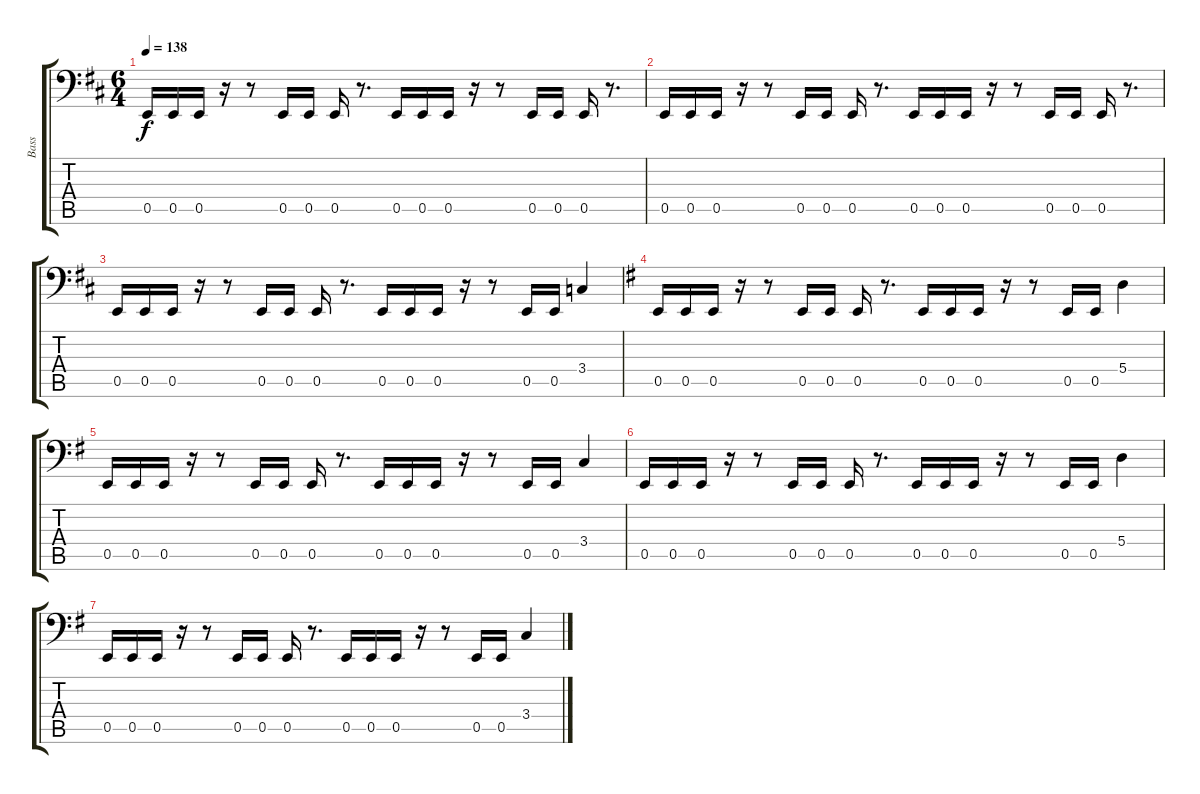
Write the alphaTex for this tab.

\track ("Bass" "Bass") {instrument electricbassfinger}
\staff {score tabs}
\tuning (B2 G2 D2 A1 E1 B0) {hide}
\ts (6 4)
\tempo 138
\clef f4
\ks d
0.5.16{dy f} 0.5.16 0.5.16 r.16 r.8 0.5.16 0.5.16 0.5.16 r.8{d} 0.5.16 0.5.16 0.5.16 r.16 r.8 0.5.16 0.5.16 0.5.16 r.8{d} |
0.5.16 0.5.16 0.5.16 r.16 r.8 0.5.16 0.5.16 0.5.16 r.8{d} 0.5.16 0.5.16 0.5.16 r.16 r.8 0.5.16 0.5.16 0.5.16 r.8{d} |
0.5.16 0.5.16 0.5.16 r.16 r.8 0.5.16 0.5.16 0.5.16 r.8{d} 0.5.16 0.5.16 0.5.16 r.16 r.8 0.5.16 0.5.16 3.4.4 |
\ks g
0.5.16 0.5.16 0.5.16 r.16 r.8 0.5.16 0.5.16 0.5.16 r.8{d} 0.5.16 0.5.16 0.5.16 r.16 r.8 0.5.16 0.5.16 5.4.4 |
0.5.16 0.5.16 0.5.16 r.16 r.8 0.5.16 0.5.16 0.5.16 r.8{d} 0.5.16 0.5.16 0.5.16 r.16 r.8 0.5.16 0.5.16 3.4.4 |
0.5.16 0.5.16 0.5.16 r.16 r.8 0.5.16 0.5.16 0.5.16 r.8{d} 0.5.16 0.5.16 0.5.16 r.16 r.8 0.5.16 0.5.16 5.4.4 |
0.5.16 0.5.16 0.5.16 r.16 r.8 0.5.16 0.5.16 0.5.16 r.8{d} 0.5.16 0.5.16 0.5.16 r.16 r.8 0.5.16 0.5.16 3.4.4
